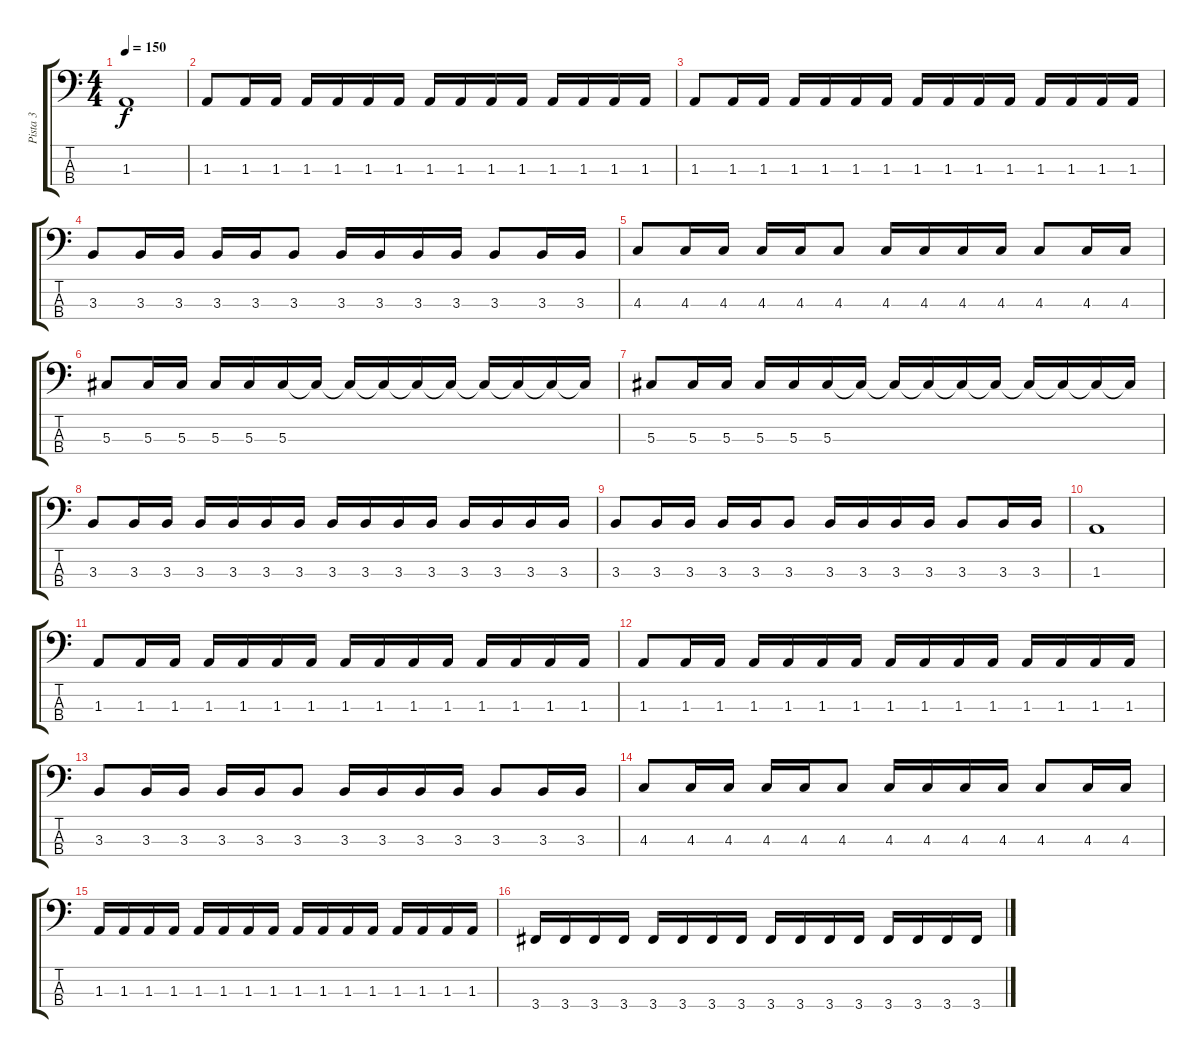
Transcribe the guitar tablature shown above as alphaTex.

\track ("Pista 3" "Pista 3") {instrument electricbassfinger}
\staff {score tabs}
\tuning (Gb2 Db2 Ab1 Eb1) {hide}
\ts (4 4)
\tempo 150
\clef f4
\ks c
1.3.1{dy f} |
1.3.8 1.3.16 1.3.16 1.3.16 1.3.16 1.3.16 1.3.16 1.3.16 1.3.16 1.3.16 1.3.16 1.3.16 1.3.16 1.3.16 1.3.16 |
1.3.8 1.3.16 1.3.16 1.3.16 1.3.16 1.3.16 1.3.16 1.3.16 1.3.16 1.3.16 1.3.16 1.3.16 1.3.16 1.3.16 1.3.16 |
3.3.8 3.3.16 3.3.16 3.3.16 3.3.16 3.3.8 3.3.16 3.3.16 3.3.16 3.3.16 3.3.8 3.3.16 3.3.16 |
4.3.8 4.3.16 4.3.16 4.3.16 4.3.16 4.3.8 4.3.16 4.3.16 4.3.16 4.3.16 4.3.8 4.3.16 4.3.16 |
5.3.8 5.3.16 5.3.16 5.3.16 5.3.16 5.3.16 5.3{t}.16 5.3{t}.16 5.3{t}.16 5.3{t}.16 5.3{t}.16 5.3{t}.16 5.3{t}.16 5.3{t}.16 5.3{t}.16 |
5.3.8 5.3.16 5.3.16 5.3.16 5.3.16 5.3.16 5.3{t}.16 5.3{t}.16 5.3{t}.16 5.3{t}.16 5.3{t}.16 5.3{t}.16 5.3{t}.16 5.3{t}.16 5.3{t}.16 |
3.3.8 3.3.16 3.3.16 3.3.16 3.3.16 3.3.16 3.3.16 3.3.16 3.3.16 3.3.16 3.3.16 3.3.16 3.3.16 3.3.16 3.3.16 |
3.3.8 3.3.16 3.3.16 3.3.16 3.3.16 3.3.8 3.3.16 3.3.16 3.3.16 3.3.16 3.3.8 3.3.16 3.3.16 |
1.3.1 |
1.3.8 1.3.16 1.3.16 1.3.16 1.3.16 1.3.16 1.3.16 1.3.16 1.3.16 1.3.16 1.3.16 1.3.16 1.3.16 1.3.16 1.3.16 |
1.3.8 1.3.16 1.3.16 1.3.16 1.3.16 1.3.16 1.3.16 1.3.16 1.3.16 1.3.16 1.3.16 1.3.16 1.3.16 1.3.16 1.3.16 |
3.3.8 3.3.16 3.3.16 3.3.16 3.3.16 3.3.8 3.3.16 3.3.16 3.3.16 3.3.16 3.3.8 3.3.16 3.3.16 |
4.3.8 4.3.16 4.3.16 4.3.16 4.3.16 4.3.8 4.3.16 4.3.16 4.3.16 4.3.16 4.3.8 4.3.16 4.3.16 |
1.3.16 1.3.16 1.3.16 1.3.16 1.3.16 1.3.16 1.3.16 1.3.16 1.3.16 1.3.16 1.3.16 1.3.16 1.3.16 1.3.16 1.3.16 1.3.16 |
3.4.16 3.4.16 3.4.16 3.4.16 3.4.16 3.4.16 3.4.16 3.4.16 3.4.16 3.4.16 3.4.16 3.4.16 3.4.16 3.4.16 3.4.16 3.4.16
